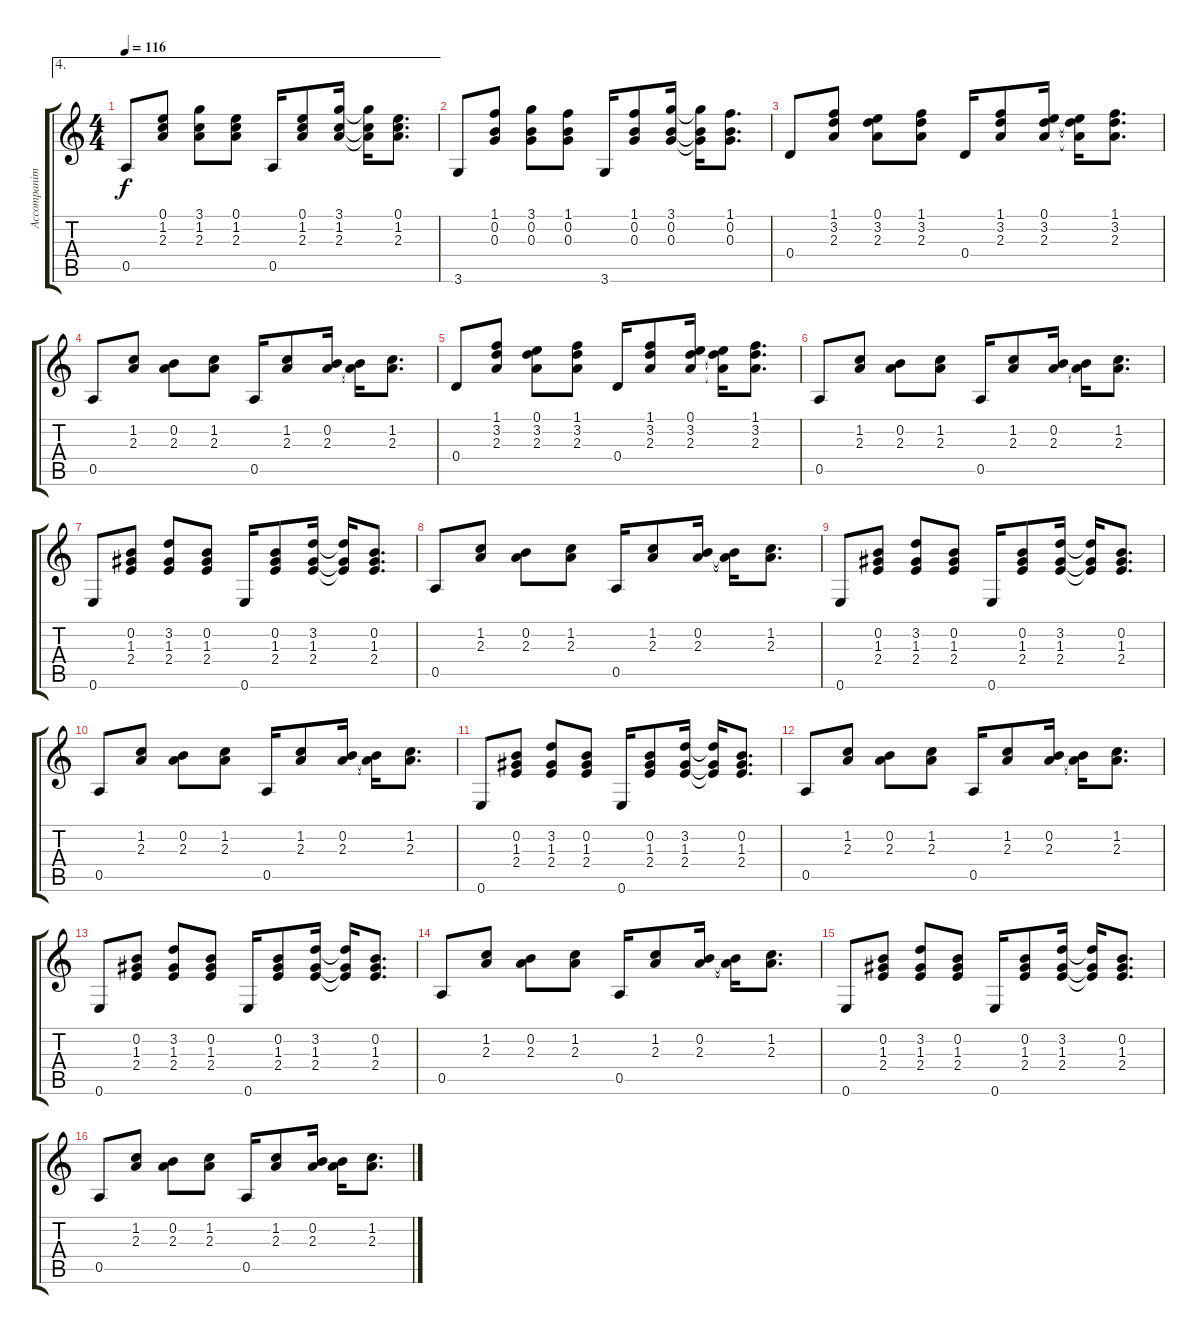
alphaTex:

\track ("Accompaniment Guitar" "Accompanim") {instrument acousticguitarnylon}
\staff {score tabs}
\tuning (E4 B3 G3 D3 A2 E2) {hide}
\ae 4
\ts (4 4)
\tempo 116
\clef g2
\ks c
0.5.8{dy f} (0.1 1.2 2.3).8 (3.1 1.2 2.3).8 (0.1 1.2 2.3).8 0.5.16 (0.1 1.2 2.3).8 (3.1 1.2 2.3).16 (3.1{t} 1.2{t} 2.3{t}).16 (0.1 1.2 2.3).8{d} |
3.6.8 (1.1 0.2 0.3).8 (3.1 0.2 0.3).8 (1.1 0.2 0.3).8 3.6.16 (1.1 0.2 0.3).8 (3.1 0.2 0.3).16 (3.1{t} 0.2{t} 0.3{t}).16 (1.1 0.2 0.3).8{d} |
0.4.8 (1.1 3.2 2.3).8 (0.1 3.2 2.3).8 (1.1 3.2 2.3).8 0.4.16 (1.1 3.2 2.3).8 (0.1 3.2 2.3).16 (0.1{t} 3.2{t} 2.3{t}).16 (1.1 3.2 2.3).8{d} |
0.5.8 (1.2 2.3).8 (0.2 2.3).8 (1.2 2.3).8 0.5.16 (1.2 2.3).8 (0.2 2.3).16 (0.2{t} 2.3{t}).16 (1.2 2.3).8{d} |
0.4.8 (1.1 3.2 2.3).8 (0.1 3.2 2.3).8 (1.1 3.2 2.3).8 0.4.16 (1.1 3.2 2.3).8 (0.1 3.2 2.3).16 (0.1{t} 3.2{t} 2.3{t}).16 (1.1 3.2 2.3).8{d} |
0.5.8 (1.2 2.3).8 (0.2 2.3).8 (1.2 2.3).8 0.5.16 (1.2 2.3).8 (0.2 2.3).16 (0.2{t} 2.3{t}).16 (1.2 2.3).8{d} |
0.6.8 (0.2 1.3 2.4).8 (3.2 1.3 2.4).8 (0.2 1.3 2.4).8 0.6.16 (0.2 1.3 2.4).8 (3.2 1.3 2.4).16 (3.2{t} 1.3{t} 2.4{t}).16 (0.2 1.3 2.4).8{d} |
0.5.8 (1.2 2.3).8 (0.2 2.3).8 (1.2 2.3).8 0.5.16 (1.2 2.3).8 (0.2 2.3).16 (0.2{t} 2.3{t}).16 (1.2 2.3).8{d} |
0.6.8 (0.2 1.3 2.4).8 (3.2 1.3 2.4).8 (0.2 1.3 2.4).8 0.6.16 (0.2 1.3 2.4).8 (3.2 1.3 2.4).16 (3.2{t} 1.3{t} 2.4{t}).16 (0.2 1.3 2.4).8{d} |
0.5.8 (1.2 2.3).8 (0.2 2.3).8 (1.2 2.3).8 0.5.16 (1.2 2.3).8 (0.2 2.3).16 (0.2{t} 2.3{t}).16 (1.2 2.3).8{d} |
0.6.8 (0.2 1.3 2.4).8 (3.2 1.3 2.4).8 (0.2 1.3 2.4).8 0.6.16 (0.2 1.3 2.4).8 (3.2 1.3 2.4).16 (3.2{t} 1.3{t} 2.4{t}).16 (0.2 1.3 2.4).8{d} |
0.5.8 (1.2 2.3).8 (0.2 2.3).8 (1.2 2.3).8 0.5.16 (1.2 2.3).8 (0.2 2.3).16 (0.2{t} 2.3{t}).16 (1.2 2.3).8{d} |
0.6.8 (0.2 1.3 2.4).8 (3.2 1.3 2.4).8 (0.2 1.3 2.4).8 0.6.16 (0.2 1.3 2.4).8 (3.2 1.3 2.4).16 (3.2{t} 1.3{t} 2.4{t}).16 (0.2 1.3 2.4).8{d} |
0.5.8 (1.2 2.3).8 (0.2 2.3).8 (1.2 2.3).8 0.5.16 (1.2 2.3).8 (0.2 2.3).16 (0.2{t} 2.3{t}).16 (1.2 2.3).8{d} |
0.6.8 (0.2 1.3 2.4).8 (3.2 1.3 2.4).8 (0.2 1.3 2.4).8 0.6.16 (0.2 1.3 2.4).8 (3.2 1.3 2.4).16 (3.2{t} 1.3{t} 2.4{t}).16 (0.2 1.3 2.4).8{d} |
0.5.8 (1.2 2.3).8 (0.2 2.3).8 (1.2 2.3).8 0.5.16 (1.2 2.3).8 (0.2 2.3).16 (0.2{t} 2.3{t}).16 (1.2 2.3).8{d}
